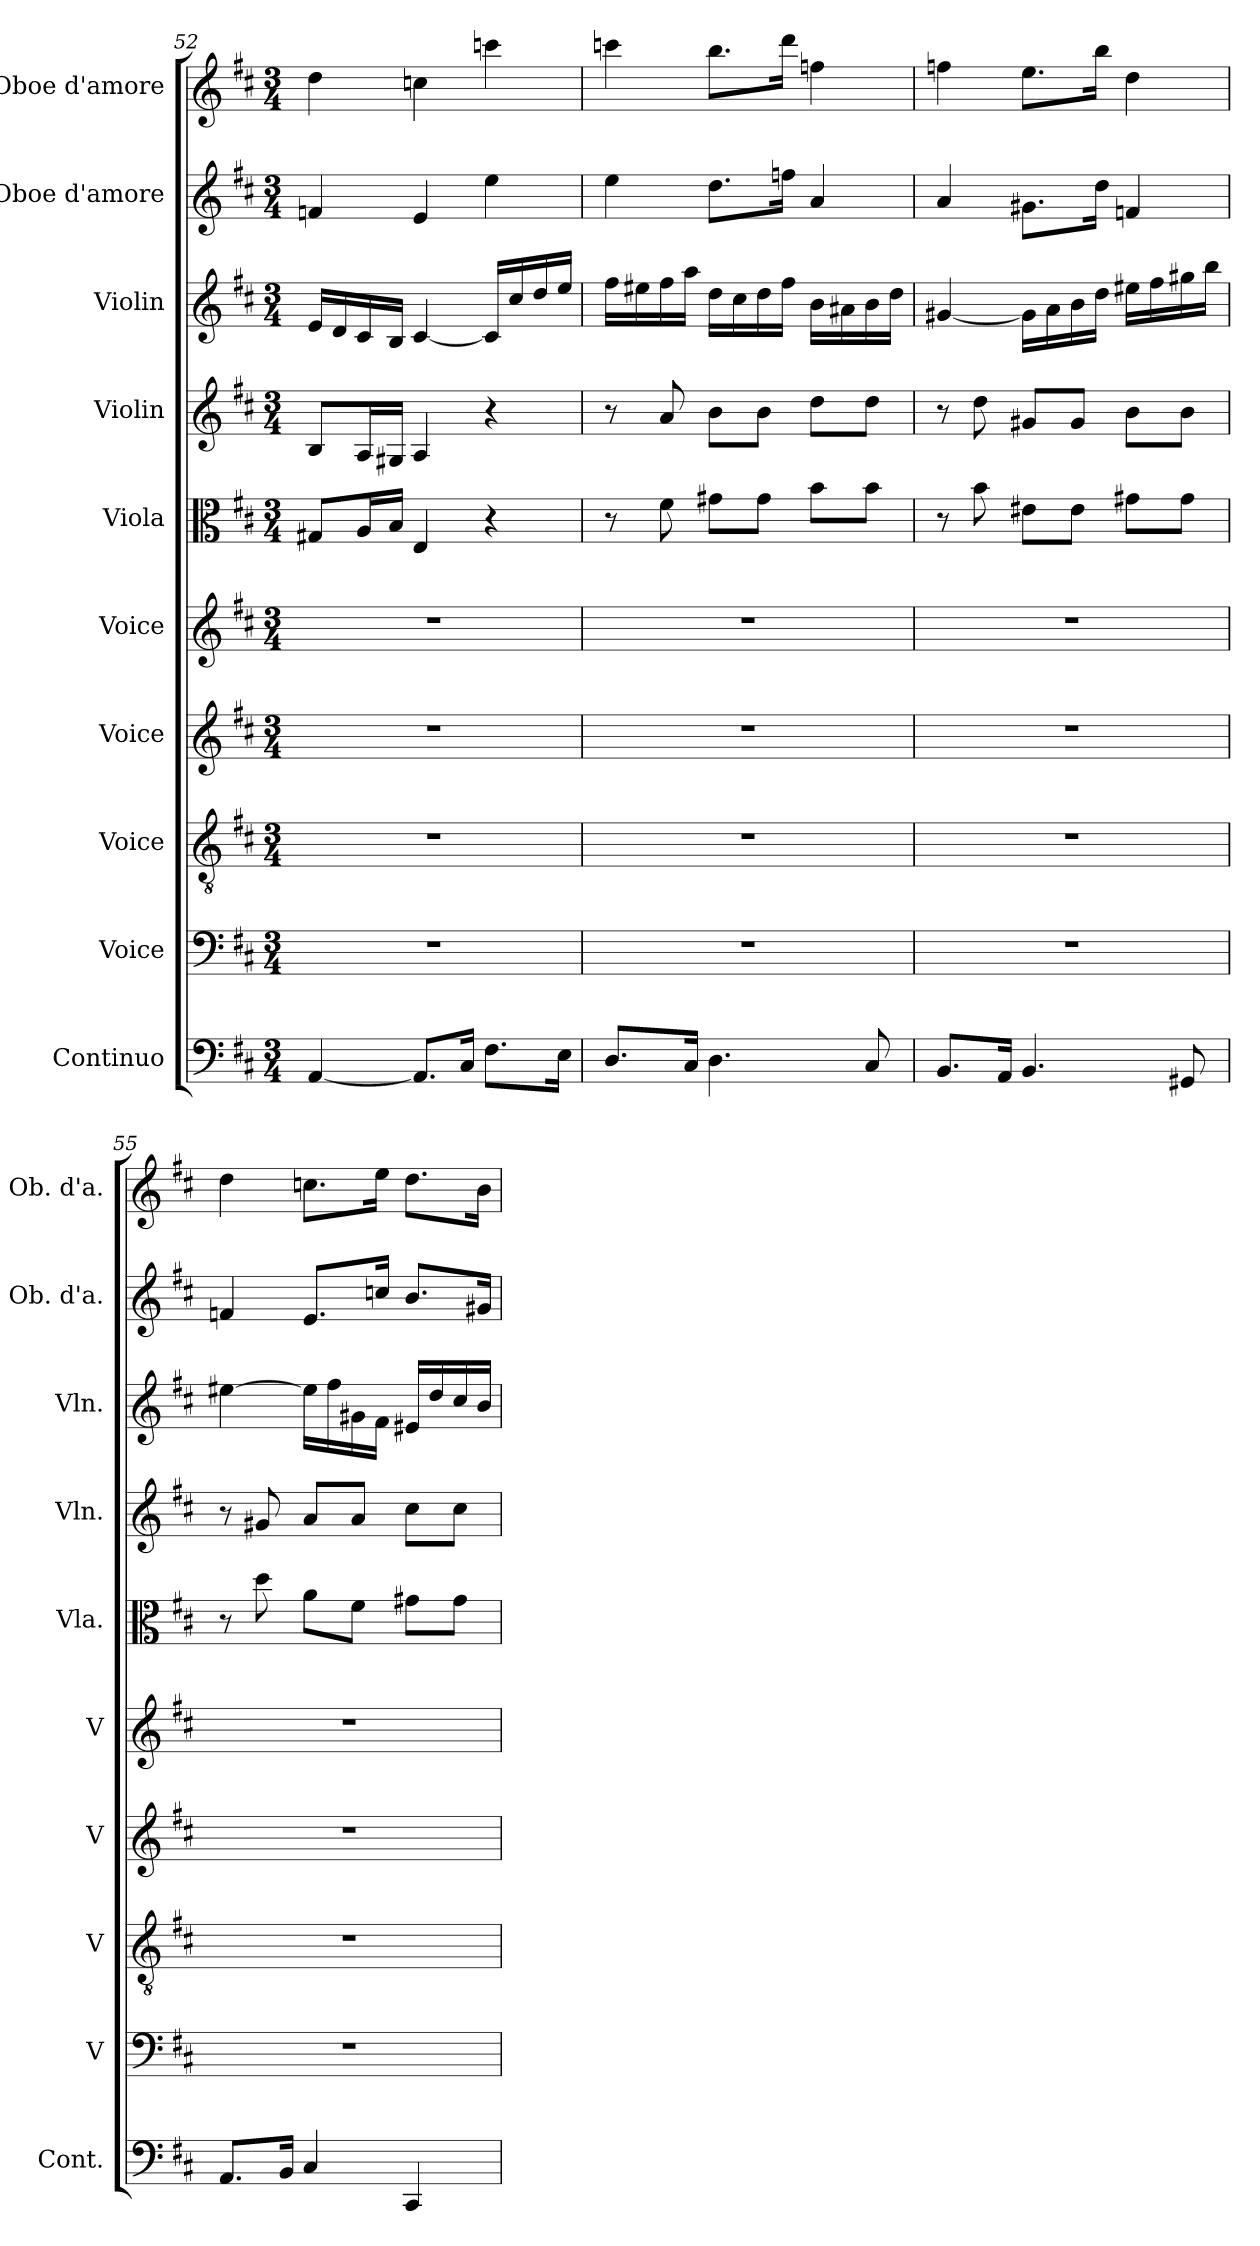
**kern	**kern	**kern	**kern	**kern	**kern	**kern	**kern	**kern	**kern
*part10	*part9	*part8	*part7	*part6	*part5	*part4	*part3	*part2	*part1
*staff10	*staff9	*staff8	*staff7	*staff6	*staff5	*staff4	*staff3	*staff2	*staff1
*I"Continuo	*I"Voice	*I"Voice	*I"Voice	*I"Voice	*I"Viola	*I"Violin	*I"Violin	*I"Oboe d'amore	*I"Oboe d'amore
*I'Cont.	*I'V	*I'V	*I'V	*I'V	*I'Vla.	*I'Vln.	*I'Vln.	*I'Ob. d'a.	*I'Ob. d'a.
!!LO:PB:g=z
*clefF4	*clefF4	*clefGv2	*clefG2	*clefG2	*clefC3	*clefG2	*clefG2	*clefG2	*clefG2
*ITrd7c12	*	*	*	*	*	*	*	*ITrd2c3	*ITrd2c3
*k[f#c#]	*k[f#c#]	*k[f#c#]	*k[f#c#]	*k[f#c#]	*k[f#c#]	*k[f#c#]	*k[f#c#]	*k[f#c#g#d#a#]	*k[f#c#g#d#a#]
*M3/4	*M3/4	*M3/4	*M3/4	*M3/4	*M3/4	*M3/4	*M3/4	*M3/4	*M3/4
=52	=52	=52	=52	=52	=52	=52	=52	=52	=52
[4AAA/	2.r	2.r	2.r	2.r	8G#X/L	8B/L	16e/LL	4dn/	4b\
.	.	.	.	.	.	.	16d/	.	.
.	.	.	.	.	16A/L	16A/L	16c#/	.	.
.	.	.	.	.	16B/JJ	16G#X/JJ	16B/JJ	.	.
8.AAA/L]	.	.	.	.	4E/	4A/	[4c#/	4c#/	4an\
16CC#/Jk	.	.	.	.	.	.	.	.	.
8.FF#\L	.	.	.	.	4r	4r	16c#/LL]	4cc#\	4aan\
.	.	.	.	.	.	.	16cc#/	.	.
.	.	.	.	.	.	.	16dd/	.	.
16EE\Jk	.	.	.	.	.	.	16ee/JJ	.	.
=53	=53	=53	=53	=53	=53	=53	=53	=53	=53
8.DD/L	2.r	2.r	2.r	2.r	8r	8r	16ff#\LL	4cc#\	4aan\
.	.	.	.	.	.	.	16ee#X\	.	.
.	.	.	.	.	8f#\	8a/	16ff#\	.	.
16CC#/Jk	.	.	.	.	.	.	16aa\JJ	.	.
4.DD\	.	.	.	.	8g#X\L	8b\L	16dd\LL	8.b\L	8.gg#\L
.	.	.	.	.	.	.	16cc#\	.	.
.	.	.	.	.	8g#\J	8b\J	16dd\	.	.
.	.	.	.	.	.	.	16ff#\JJ	16ddn\Jk	16bb\Jk
.	.	.	.	.	8b\L	8dd\L	16b\LL	4f#/	4ddn\
.	.	.	.	.	.	.	16a#X\	.	.
8CC#/	.	.	.	.	8b\J	8dd\J	16b\	.	.
.	.	.	.	.	.	.	16dd\JJ	.	.
=54	=54	=54	=54	=54	=54	=54	=54	=54	=54
8.BBB/L	2.r	2.r	2.r	2.r	8r	8r	[4g#X/	4f#/	4ddn\
.	.	.	.	.	8b\	8dd\	.	.	.
16AAA/Jk	.	.	.	.	.	.	.	.	.
4.BBB/	.	.	.	.	8e#X\L	8g#X/L	16g#\LL]	8.e#X\L	8.cc#\L
.	.	.	.	.	.	.	16a\	.	.
.	.	.	.	.	8e#\J	8g#/J	16b\	.	.
.	.	.	.	.	.	.	16dd\JJ	16b\Jk	16gg#\Jk
.	.	.	.	.	8g#X\L	8b\L	16ee#X\LL	4dn/	4b\
.	.	.	.	.	.	.	16ff#\	.	.
8GGG#X/	.	.	.	.	8g#\J	8b\J	16gg#X\	.	.
.	.	.	.	.	.	.	16bb\JJ	.	.
!!LO:PB:g=z
=55	=55	=55	=55	=55	=55	=55	=55	=55	=55
8.AAA/L	2.r	2.r	2.r	2.r	8r	8r	[4ee#X\	4dn/	4b\
.	.	.	.	.	8dd\	8g#X/	.	.	.
16BBB/Jk	.	.	.	.	.	.	.	.	.
4CC#/	.	.	.	.	8a\L	8a/L	16ee#\LL]	8.c#/L	8.an\L
.	.	.	.	.	.	.	16ff#\	.	.
.	.	.	.	.	8f#\J	8a/J	16g#X\	.	.
.	.	.	.	.	.	.	16f#\JJ	16an/Jk	16cc#\Jk
4CCC#/	.	.	.	.	8g#X\L	8cc#\L	16e#X/LL	8.g#/L	8.b\L
.	.	.	.	.	.	.	16dd/	.	.
.	.	.	.	.	8g#\J	8cc#\J	16cc#/	.	.
.	.	.	.	.	.	.	16b/JJ	16e#X/Jk	16g#\Jk
=	=	=	=	=	=	=	=	=	=
*-	*-	*-	*-	*-	*-	*-	*-	*-	*-
